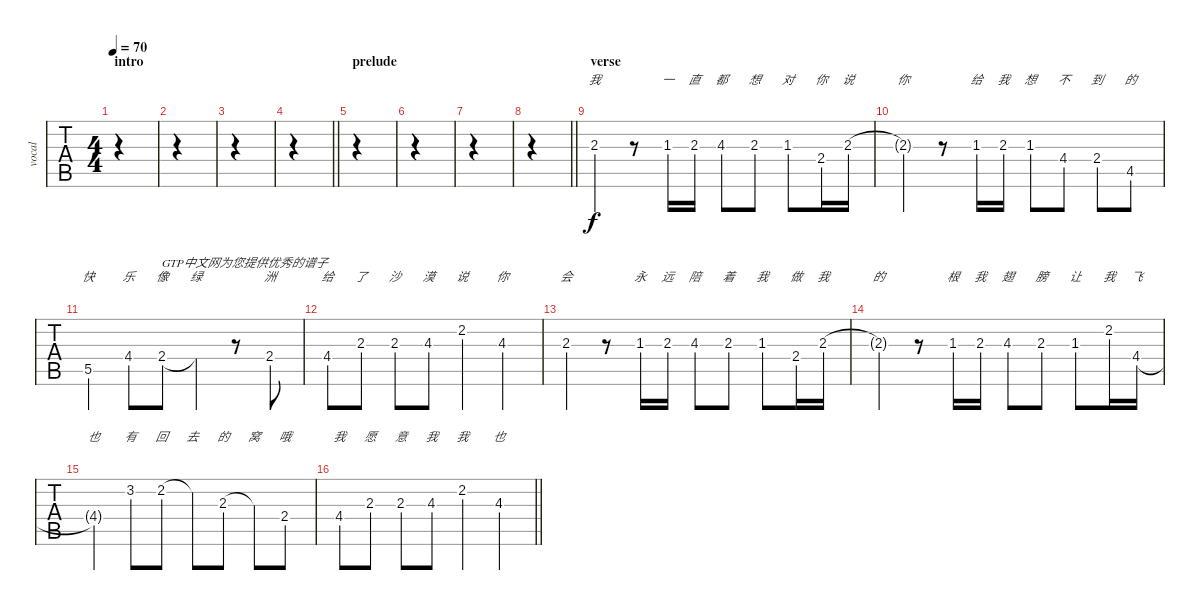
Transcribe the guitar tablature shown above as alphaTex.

\track ("vocal" "vocal") {instrument brightacousticpiano}
\staff {tabs}
\tuning (E4 B3 G3 D3 A2 E2) {hide}
\ts (4 4)
\section ("" "intro")
\tempo 70
\clef g2
\ks c
|
|
|
\barLineRight lightlight
|
\section ("" "prelude")
|
|
|
\barLineRight lightlight
|
\section ("" "verse")
2.3.4{lyrics (0 "我") lyrics (1 "") lyrics (2 "") lyrics (3 "") lyrics (4 "")} r.8 1.3.16{lyrics (0 "一") lyrics (1 "") lyrics (2 "") lyrics (3 "") lyrics (4 "")} 2.3.16{lyrics (0 "直") lyrics (1 "") lyrics (2 "") lyrics (3 "") lyrics (4 "")} 4.3.8{lyrics (0 "都") lyrics (1 "") lyrics (2 "") lyrics (3 "") lyrics (4 "")} 2.3.8{lyrics (0 "想") lyrics (1 "") lyrics (2 "") lyrics (3 "") lyrics (4 "")} 1.3.8{lyrics (0 "对") lyrics (1 "") lyrics (2 "") lyrics (3 "") lyrics (4 "")} 2.4.16{lyrics (0 "你") lyrics (1 "") lyrics (2 "") lyrics (3 "") lyrics (4 "")} 2.3.16{lyrics (0 "说") lyrics (1 "") lyrics (2 "") lyrics (3 "") lyrics (4 "")} |
2.3{t}.4{lyrics (0 "你") lyrics (1 "") lyrics (2 "") lyrics (3 "") lyrics (4 "")} r.8 1.3.16{lyrics (0 "给") lyrics (1 "") lyrics (2 "") lyrics (3 "") lyrics (4 "")} 2.3.16{lyrics (0 "我") lyrics (1 "") lyrics (2 "") lyrics (3 "") lyrics (4 "")} 1.3.8{lyrics (0 "想") lyrics (1 "") lyrics (2 "") lyrics (3 "") lyrics (4 "")} 4.4.8{lyrics (0 "不") lyrics (1 "") lyrics (2 "") lyrics (3 "") lyrics (4 "")} 2.4.8{lyrics (0 "到") lyrics (1 "") lyrics (2 "") lyrics (3 "") lyrics (4 "")} 4.5.8{lyrics (0 "的") lyrics (1 "") lyrics (2 "") lyrics (3 "") lyrics (4 "")} |
5.5.4{lyrics (0 "快") lyrics (1 "") lyrics (2 "") lyrics (3 "") lyrics (4 "")} 4.4.8{lyrics (0 "乐") lyrics (1 "") lyrics (2 "") lyrics (3 "") lyrics (4 "")} 2.4.8{txt "GTP中文网为您提供优秀的谱子" lyrics (0 "像") lyrics (1 "") lyrics (2 "") lyrics (3 "") lyrics (4 "")} 2.4{t}.4{lyrics (0 "绿") lyrics (1 "") lyrics (2 "") lyrics (3 "") lyrics (4 "")} r.8 2.4.8{lyrics (0 "洲") lyrics (1 "") lyrics (2 "") lyrics (3 "") lyrics (4 "")} |
4.4.8{lyrics (0 "给") lyrics (1 "") lyrics (2 "") lyrics (3 "") lyrics (4 "")} 2.3.8{lyrics (0 "了") lyrics (1 "") lyrics (2 "") lyrics (3 "") lyrics (4 "")} 2.3.8{lyrics (0 "沙") lyrics (1 "") lyrics (2 "") lyrics (3 "") lyrics (4 "")} 4.3.8{lyrics (0 "漠") lyrics (1 "") lyrics (2 "") lyrics (3 "") lyrics (4 "")} 2.2.4{lyrics (0 "说") lyrics (1 "") lyrics (2 "") lyrics (3 "") lyrics (4 "")} 4.3.4{lyrics (0 "你") lyrics (1 "") lyrics (2 "") lyrics (3 "") lyrics (4 "")} |
2.3.4{lyrics (0 "会") lyrics (1 "") lyrics (2 "") lyrics (3 "") lyrics (4 "")} r.8 1.3.16{lyrics (0 "永") lyrics (1 "") lyrics (2 "") lyrics (3 "") lyrics (4 "")} 2.3.16{lyrics (0 "远") lyrics (1 "") lyrics (2 "") lyrics (3 "") lyrics (4 "")} 4.3.8{lyrics (0 "陪") lyrics (1 "") lyrics (2 "") lyrics (3 "") lyrics (4 "")} 2.3.8{lyrics (0 "着") lyrics (1 "") lyrics (2 "") lyrics (3 "") lyrics (4 "")} 1.3.8{lyrics (0 "我") lyrics (1 "") lyrics (2 "") lyrics (3 "") lyrics (4 "")} 2.4.16{lyrics (0 "做") lyrics (1 "") lyrics (2 "") lyrics (3 "") lyrics (4 "")} 2.3.16{lyrics (0 "我") lyrics (1 "") lyrics (2 "") lyrics (3 "") lyrics (4 "")} |
2.3{t}.4{lyrics (0 "的") lyrics (1 "") lyrics (2 "") lyrics (3 "") lyrics (4 "")} r.8 1.3.16{lyrics (0 "根") lyrics (1 "") lyrics (2 "") lyrics (3 "") lyrics (4 "")} 2.3.16{lyrics (0 "我") lyrics (1 "") lyrics (2 "") lyrics (3 "") lyrics (4 "")} 4.3.8{lyrics (0 "翅") lyrics (1 "") lyrics (2 "") lyrics (3 "") lyrics (4 "")} 2.3.8{lyrics (0 "膀") lyrics (1 "") lyrics (2 "") lyrics (3 "") lyrics (4 "")} 1.3.8{lyrics (0 "让") lyrics (1 "") lyrics (2 "") lyrics (3 "") lyrics (4 "")} 2.2.16{lyrics (0 "我") lyrics (1 "") lyrics (2 "") lyrics (3 "") lyrics (4 "")} 4.4.16{lyrics (0 "飞") lyrics (1 "") lyrics (2 "") lyrics (3 "") lyrics (4 "")} |
4.4{t}.4{lyrics (0 "也") lyrics (1 "") lyrics (2 "") lyrics (3 "") lyrics (4 "")} 3.2.8{lyrics (0 "有") lyrics (1 "") lyrics (2 "") lyrics (3 "") lyrics (4 "")} 2.2.8{lyrics (0 "回") lyrics (1 "") lyrics (2 "") lyrics (3 "") lyrics (4 "")} 2.2{t}.8{lyrics (0 "去") lyrics (1 "") lyrics (2 "") lyrics (3 "") lyrics (4 "")} 2.3.8{lyrics (0 "的") lyrics (1 "") lyrics (2 "") lyrics (3 "") lyrics (4 "")} 2.3{t}.8{lyrics (0 "窝") lyrics (1 "") lyrics (2 "") lyrics (3 "") lyrics (4 "")} 2.4.8{lyrics (0 "哦") lyrics (1 "") lyrics (2 "") lyrics (3 "") lyrics (4 "")} |
\barLineRight lightlight
4.4.8{lyrics (0 "我") lyrics (1 "") lyrics (2 "") lyrics (3 "") lyrics (4 "")} 2.3.8{lyrics (0 "愿") lyrics (1 "") lyrics (2 "") lyrics (3 "") lyrics (4 "")} 2.3.8{lyrics (0 "意") lyrics (1 "") lyrics (2 "") lyrics (3 "") lyrics (4 "")} 4.3.8{lyrics (0 "我") lyrics (1 "") lyrics (2 "") lyrics (3 "") lyrics (4 "")} 2.2.4{lyrics (0 "我") lyrics (1 "") lyrics (2 "") lyrics (3 "") lyrics (4 "")} 4.3.4{lyrics (0 "也") lyrics (1 "") lyrics (2 "") lyrics (3 "") lyrics (4 "")}
